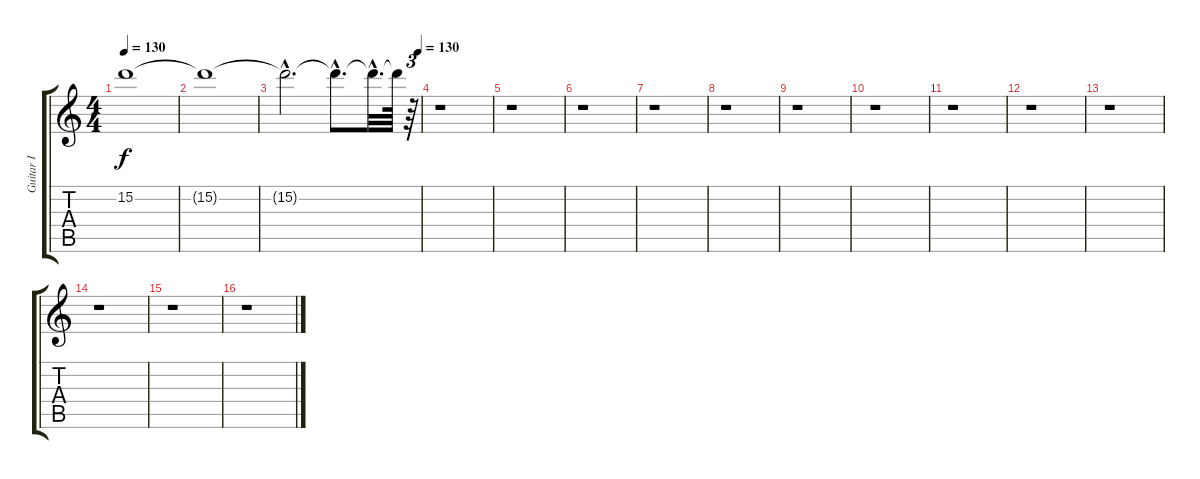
\track ("Guitar I" "Guitar I") {instrument distortionguitar}
\staff {score tabs}
\tuning (E4 B3 G3 D3 A2 E2) {hide}
\ts (4 4)
\tempo 130
\clef g2
\ks c
15.2{t}.1{dy f} |
15.2{t}.1 |
\tempo (130 0.984375)
15.2{hac t}.2{d} 15.2{hac t}.8{d} 15.2{hac t}.32{d} 15.2{t}.64 r.64{tu (3 2)} |
r.1 |
r.1 |
r.1 |
r.1 |
r.1 |
r.1 |
r.1 |
r.1 |
r.1 |
r.1 |
r.1 |
r.1 |
r.1
